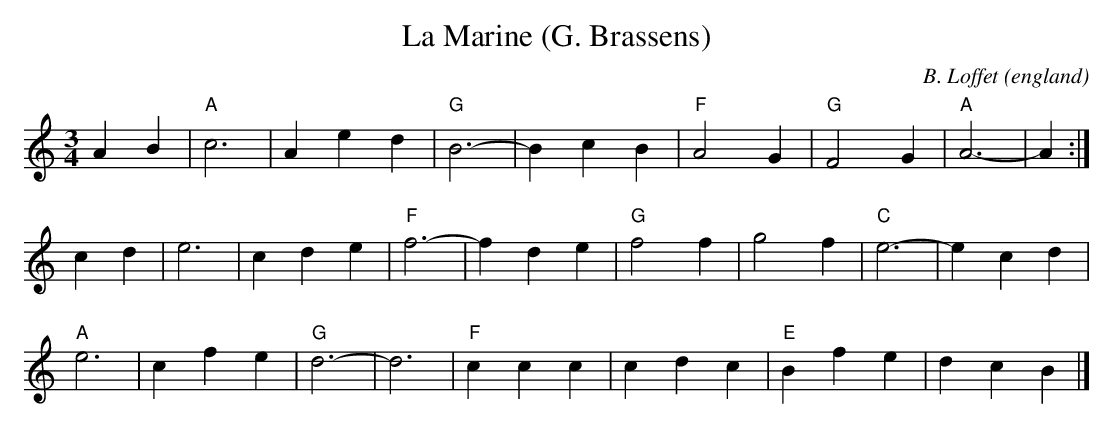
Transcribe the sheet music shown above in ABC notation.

X:1
T:La Marine (G. Brassens)
O:england
C:B. Loffet
M:3/4
L:1/4
K:C
AB|"A"c3|Aed|"G"B3-|BcB|"F"A2G|"G"F2G|"A"A3-|A:|
cd|e3|cde|"F"f3-|fde|"G"f2f|g2f|"C"e3-|ecd|
"A"e3|cfe|"G"d3-|d3|"F"ccc|cdc|"E"Bfe|dcB|]
